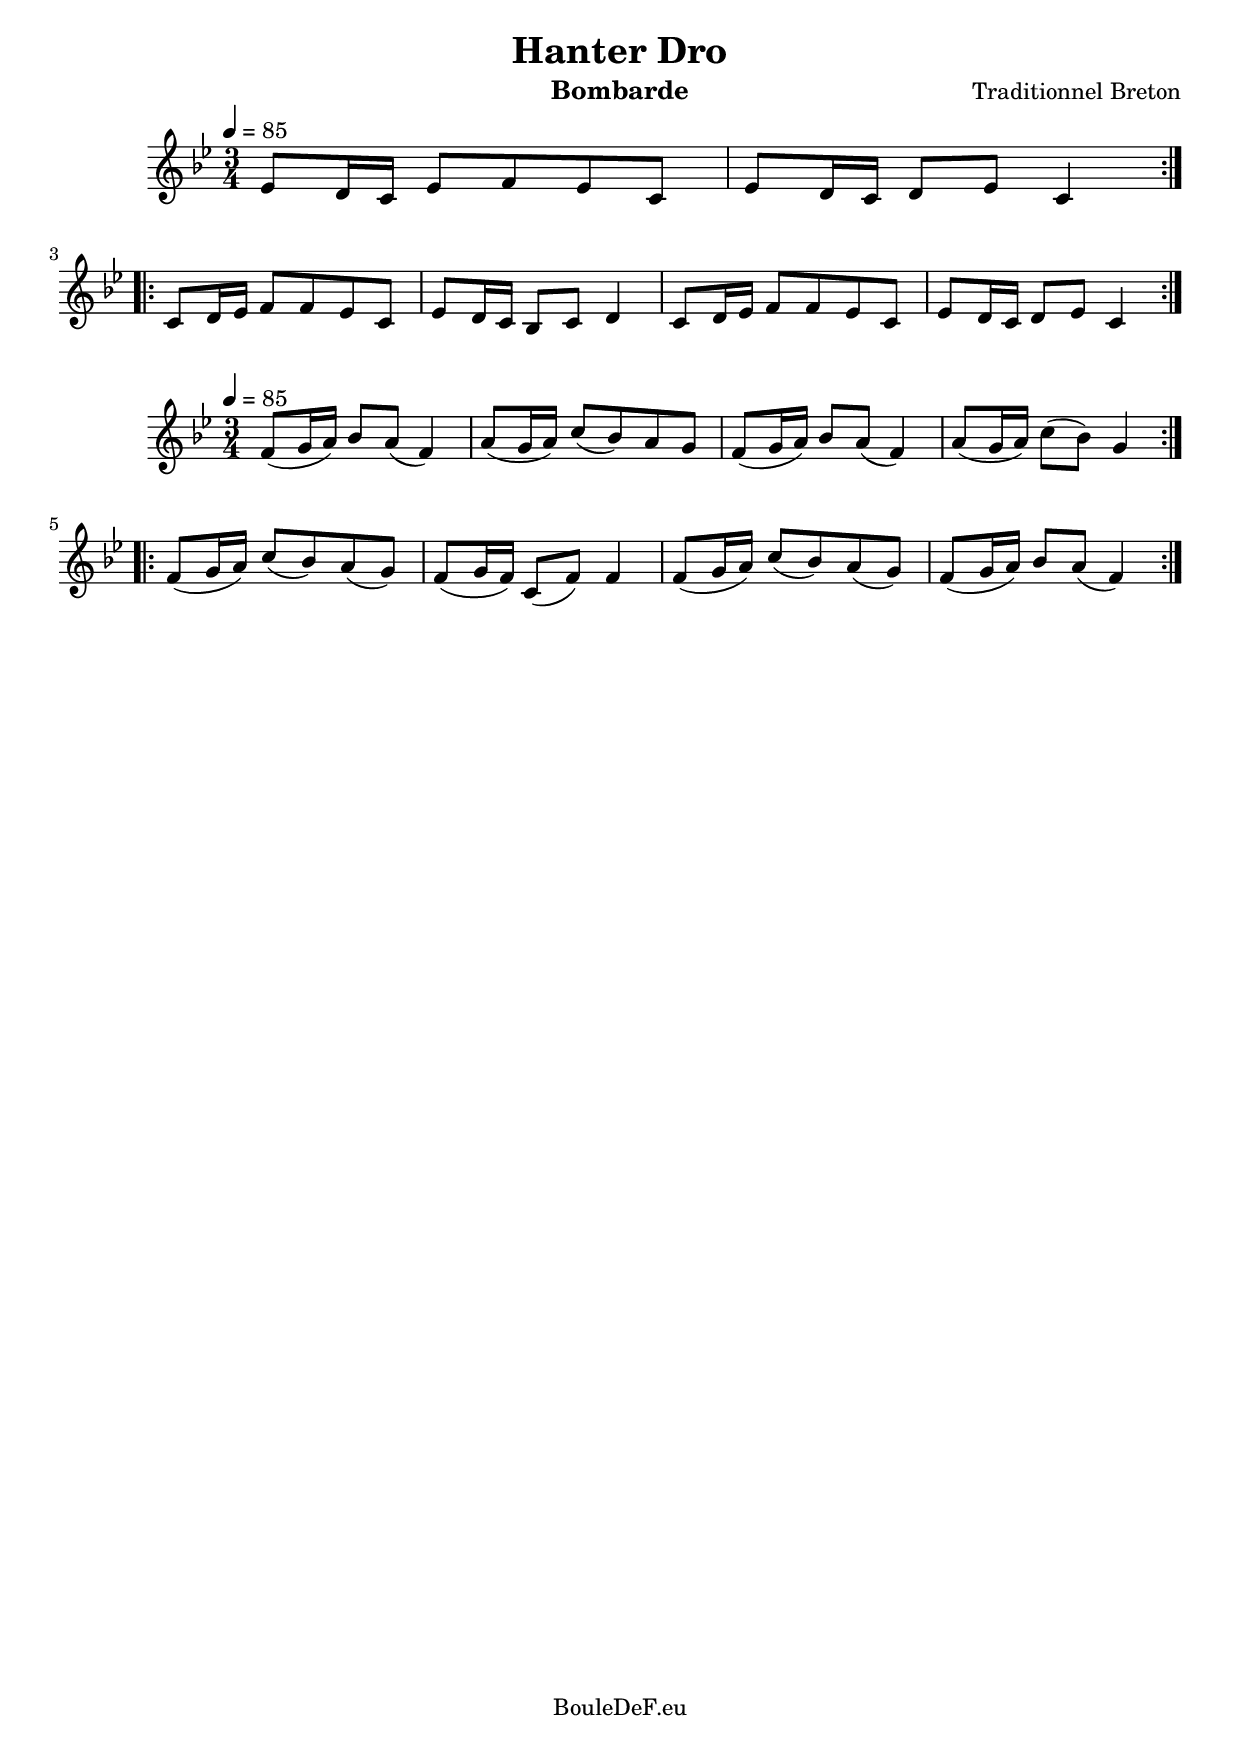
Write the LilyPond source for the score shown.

\version "2.14.2"
\include "italiano.ly"

\header {
	title = "Hanter Dro"
	composer = "Traditionnel Breton"
	instrument = "Bombarde"
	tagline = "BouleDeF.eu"
}

\score {
	\new Staff \relative sib {
		\clef "treble"
		\key sib \major
		\time 3/4
		\tempo 4 = 85

		\repeat volta 2 {
			mib8 re16 do mib8 fa mib do
			| mib re16 do re8 mib do4
		}
		\break
		\repeat volta 2 {
			do8 re16 mib fa8 fa mib do
			| mib re16 do sib8 do re4
			| do8 re16 mib fa8 fa mib do
			| mib re16 do re8 mib do4
		}
	}
}

\score {
	\new Staff \relative sib {
		\clef "treble"
		\key sib \major
		\time 3/4
		\tempo 4 = 85

		\repeat volta 2 {
			fa'8( sol16 la) sib8 la( fa4)
			| la8( sol16 la) do8( sib) la sol
			| fa( sol16 la) sib8 la( fa4)
			| la8( sol16 la) do8( sib) sol4
		}
		\break
		\repeat volta 2 {
			fa8( sol16 la) do8( sib) la( sol)
			| fa( sol16 fa) do8( fa) fa4
			| fa8( sol16 la) do8( sib) la( sol)
			| fa( sol16 la) sib8 la( fa4)
		}
	}

}
